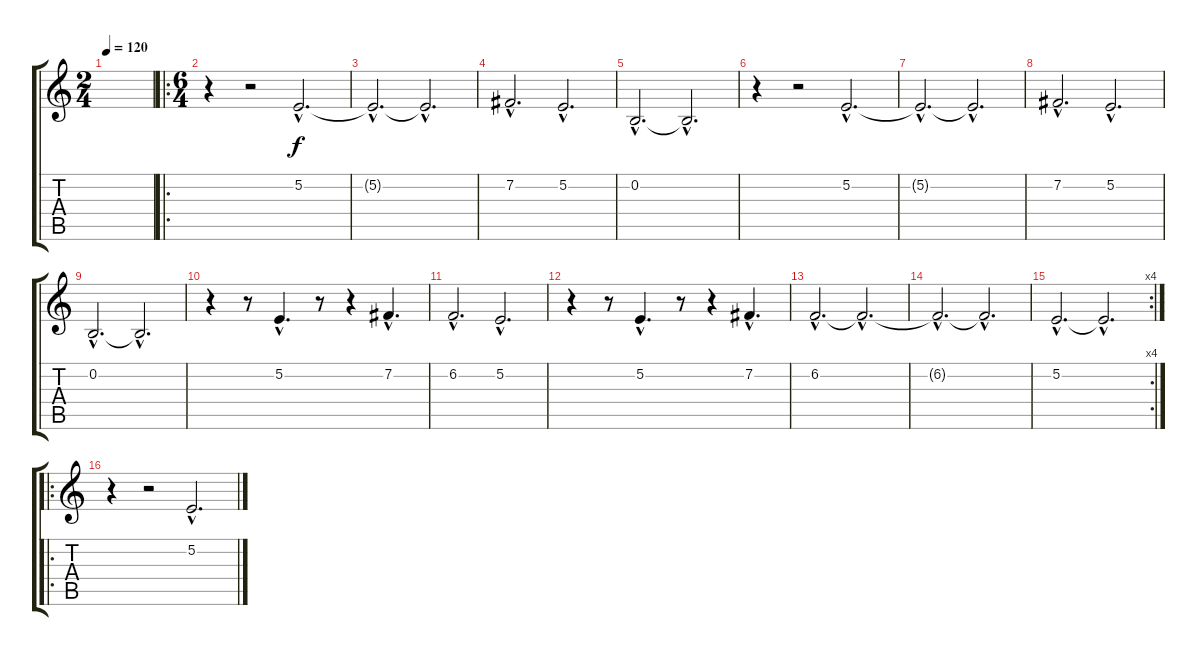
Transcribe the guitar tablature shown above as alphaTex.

\track "" {instrument stringensemble1}
\staff {score tabs}
\tuning (E4 B3 G3 D3 A2 E2) {hide}
\ts (2 4)
\tempo 120
\clef g2
\ks c
|
\ro
\ts (6 4)
r.4 r.2 5.2{hac}.2{d} |
5.2{hac t}.2{d} 5.2{hac t}.2{d} |
7.2{hac}.2{d} 5.2{hac}.2{d} |
0.2{hac}.2{d} 0.2{hac t}.2{d} |
r.4 r.2 5.2{hac}.2{d} |
5.2{hac t}.2{d} 5.2{hac t}.2{d} |
7.2{hac}.2{d} 5.2{hac}.2{d} |
0.2{hac}.2{d} 0.2{hac t}.2{d} |
r.4 r.8 5.2{hac}.4{d} r.8 r.4 7.2{hac}.4{d} |
6.2{hac}.2{d} 5.2{hac}.2{d} |
r.4 r.8 5.2{hac}.4{d} r.8 r.4 7.2{hac}.4{d} |
6.2{hac}.2{d} 6.2{hac t}.2{d} |
6.2{hac t}.2{d} 6.2{hac t}.2{d} |
\rc 4
5.2{hac}.2{d} 5.2{hac t}.2{d} |
\ro
r.4{volume 0} r.2 5.2{hac}.2{d}
